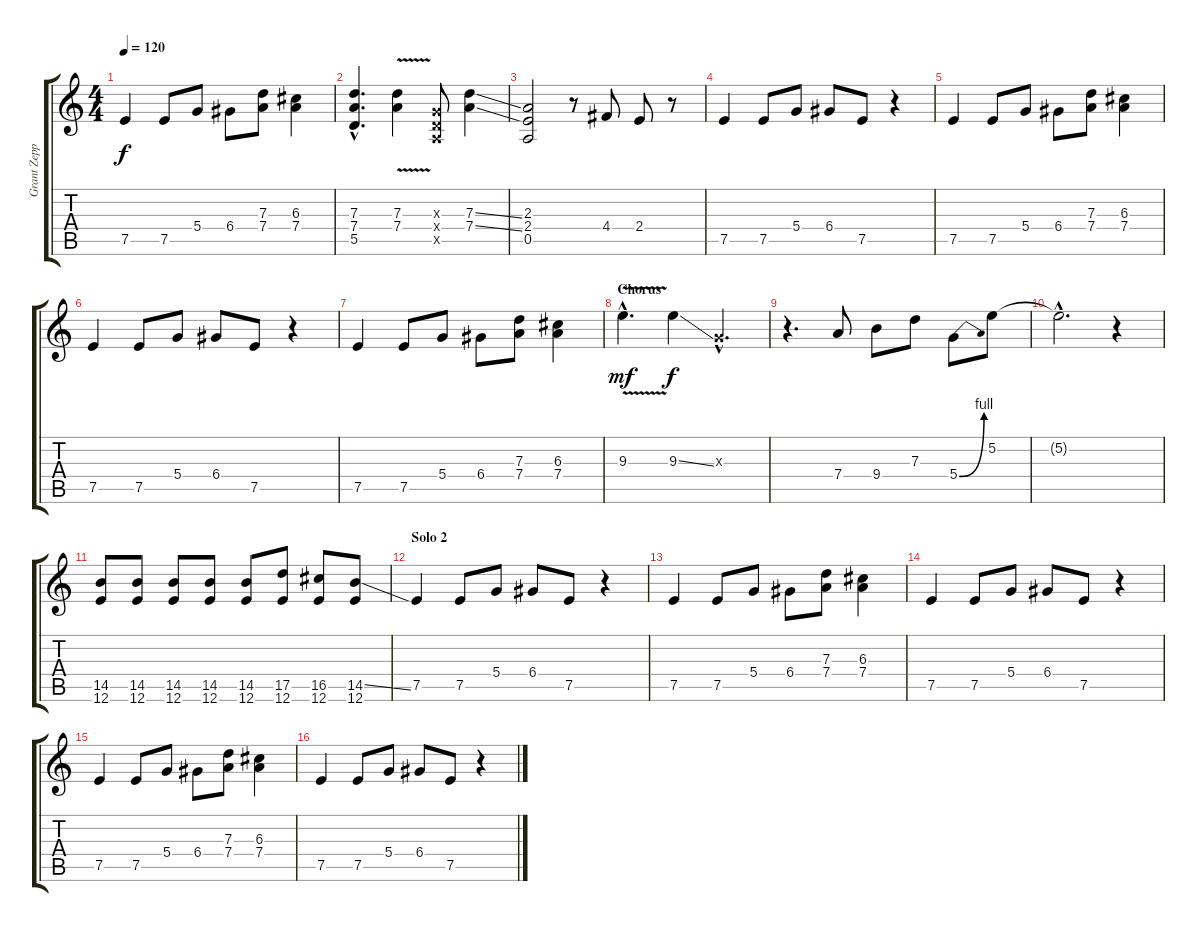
\track ("Grant Zeppelin" "Grant Zepp") {instrument distortionguitar}
\staff {score tabs}
\tuning (E4 B3 G3 D3 A2 E2) {hide}
\ts (4 4)
\tempo 120
\clef g2
\ks c
7.5.4{dy f} 7.5.8 5.4.8 6.4.8 (7.3 7.4).8 (6.3 7.4).4 |
(7.3{hac} 7.4{hac} 5.5{hac}).4{d} (7.3{v} 7.4{v}).4 (0.3{x} 0.4{x} 0.5{x}).8 (7.3{ss} 7.4{ss}).4 |
(2.3 2.4 0.5).2 r.8 4.4.8 2.4.8 r.8 |
7.5.4 7.5.8 5.4.8 6.4.8 7.5.8 r.4 |
7.5.4 7.5.8 5.4.8 6.4.8 (7.3 7.4).8 (6.3 7.4).4 |
7.5.4 7.5.8 5.4.8 6.4.8 7.5.8 r.4 |
7.5.4 7.5.8 5.4.8 6.4.8 (7.3 7.4).8 (6.3 7.4).4 |
\section ("" "Chorus")
9.3{v hac}.4{d dy mf} 9.3{ss}.4{dy f} 0.3{hac x}.4{d} |
r.4{d} 7.4.8 9.4.8 7.3.8 5.4{be (bend 0 0 60 4)}.8 5.2.8 |
5.2{hac t}.2{d} r.4 |
(14.5 12.6).8 (14.5 12.6).8 (14.5 12.6).8 (14.5 12.6).8 (14.5 12.6).8 (17.5 12.6).8 (16.5 12.6).8 (14.5{ss} 12.6).8 |
\section ("" "Solo 2")
7.5.4 7.5.8 5.4.8 6.4.8 7.5.8 r.4 |
7.5.4 7.5.8 5.4.8 6.4.8 (7.3 7.4).8 (6.3 7.4).4 |
7.5.4 7.5.8 5.4.8 6.4.8 7.5.8 r.4 |
7.5.4 7.5.8 5.4.8 6.4.8 (7.3 7.4).8 (6.3 7.4).4 |
7.5.4 7.5.8 5.4.8 6.4.8 7.5.8 r.4
